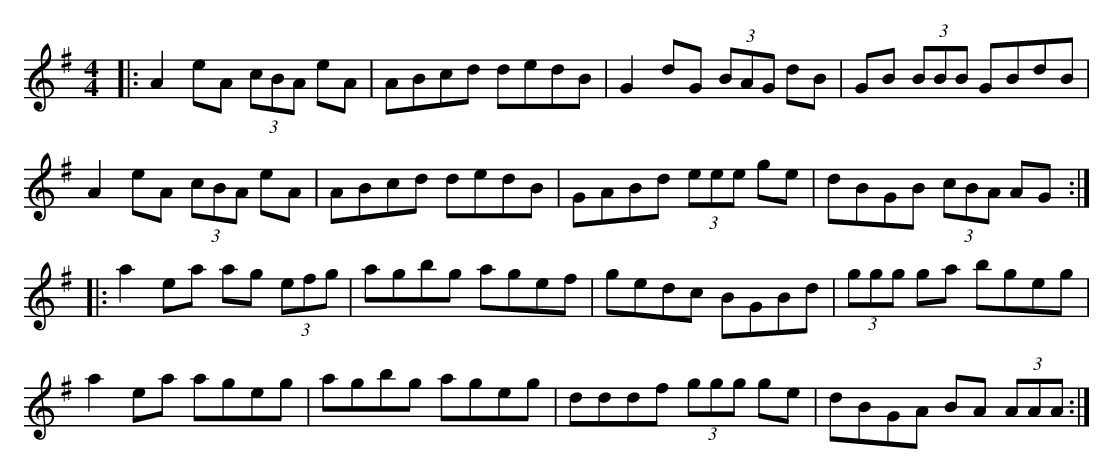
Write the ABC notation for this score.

X:1
M:4/4
K:Ador
|:A2eA (3cBA eA|ABcd dedB|G2dG (3BAG dB|GB (3BBB GBdB|
A2eA (3cBA eA|ABcd dedB|GABd (3eee ge|dBGB (3cBA AG:|
|:a2ea ag (3efg|agbg agef|gedc BGBd|(3ggg ga bgeg|
a2ea ageg|agbg ageg|dddf (3ggg ge|dBGA BA (3AAA:|
